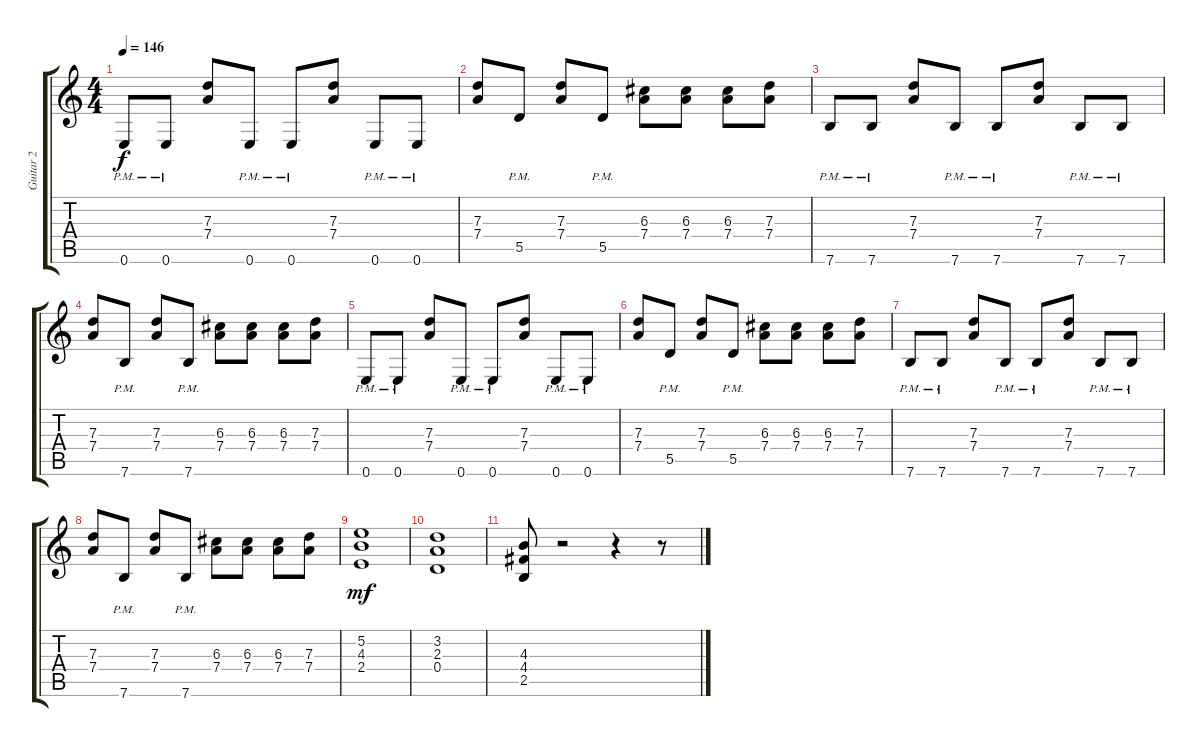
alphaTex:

\track ("Guitar 2" "Guitar 2") {instrument distortionguitar}
\staff {score tabs}
\tuning (E4 B3 G3 D3 A2 E2) {hide}
\ts (4 4)
\tempo 146
\clef g2
\ks c
0.6{pm}.8{dy f} 0.6{pm}.8 (7.3 7.4).8 0.6{pm}.8 0.6{pm}.8 (7.3 7.4).8 0.6{pm}.8 0.6{pm}.8 |
(7.3 7.4).8 5.5{pm}.8 (7.3 7.4).8 5.5{pm}.8 (6.3 7.4).8 (6.3 7.4).8 (6.3 7.4).8 (7.3 7.4).8 |
7.6{pm}.8 7.6{pm}.8 (7.3 7.4).8 7.6{pm}.8 7.6{pm}.8 (7.3 7.4).8 7.6{pm}.8 7.6{pm}.8 |
(7.3 7.4).8 7.6{pm}.8 (7.3 7.4).8 7.6{pm}.8 (6.3 7.4).8 (6.3 7.4).8 (6.3 7.4).8 (7.3 7.4).8 |
0.6{pm}.8 0.6{pm}.8 (7.3 7.4).8 0.6{pm}.8 0.6{pm}.8 (7.3 7.4).8 0.6{pm}.8 0.6{pm}.8 |
(7.3 7.4).8 5.5{pm}.8 (7.3 7.4).8 5.5{pm}.8 (6.3 7.4).8 (6.3 7.4).8 (6.3 7.4).8 (7.3 7.4).8 |
7.6{pm}.8 7.6{pm}.8 (7.3 7.4).8 7.6{pm}.8 7.6{pm}.8 (7.3 7.4).8 7.6{pm}.8 7.6{pm}.8 |
(7.3 7.4).8 7.6{pm}.8 (7.3 7.4).8 7.6{pm}.8 (6.3 7.4).8 (6.3 7.4).8 (6.3 7.4).8 (7.3 7.4).8 |
(5.2 4.3 2.4).1{dy mf} |
(3.2 2.3 0.4).1 |
(4.3 4.4 2.5).8 r.2 r.4 r.8
